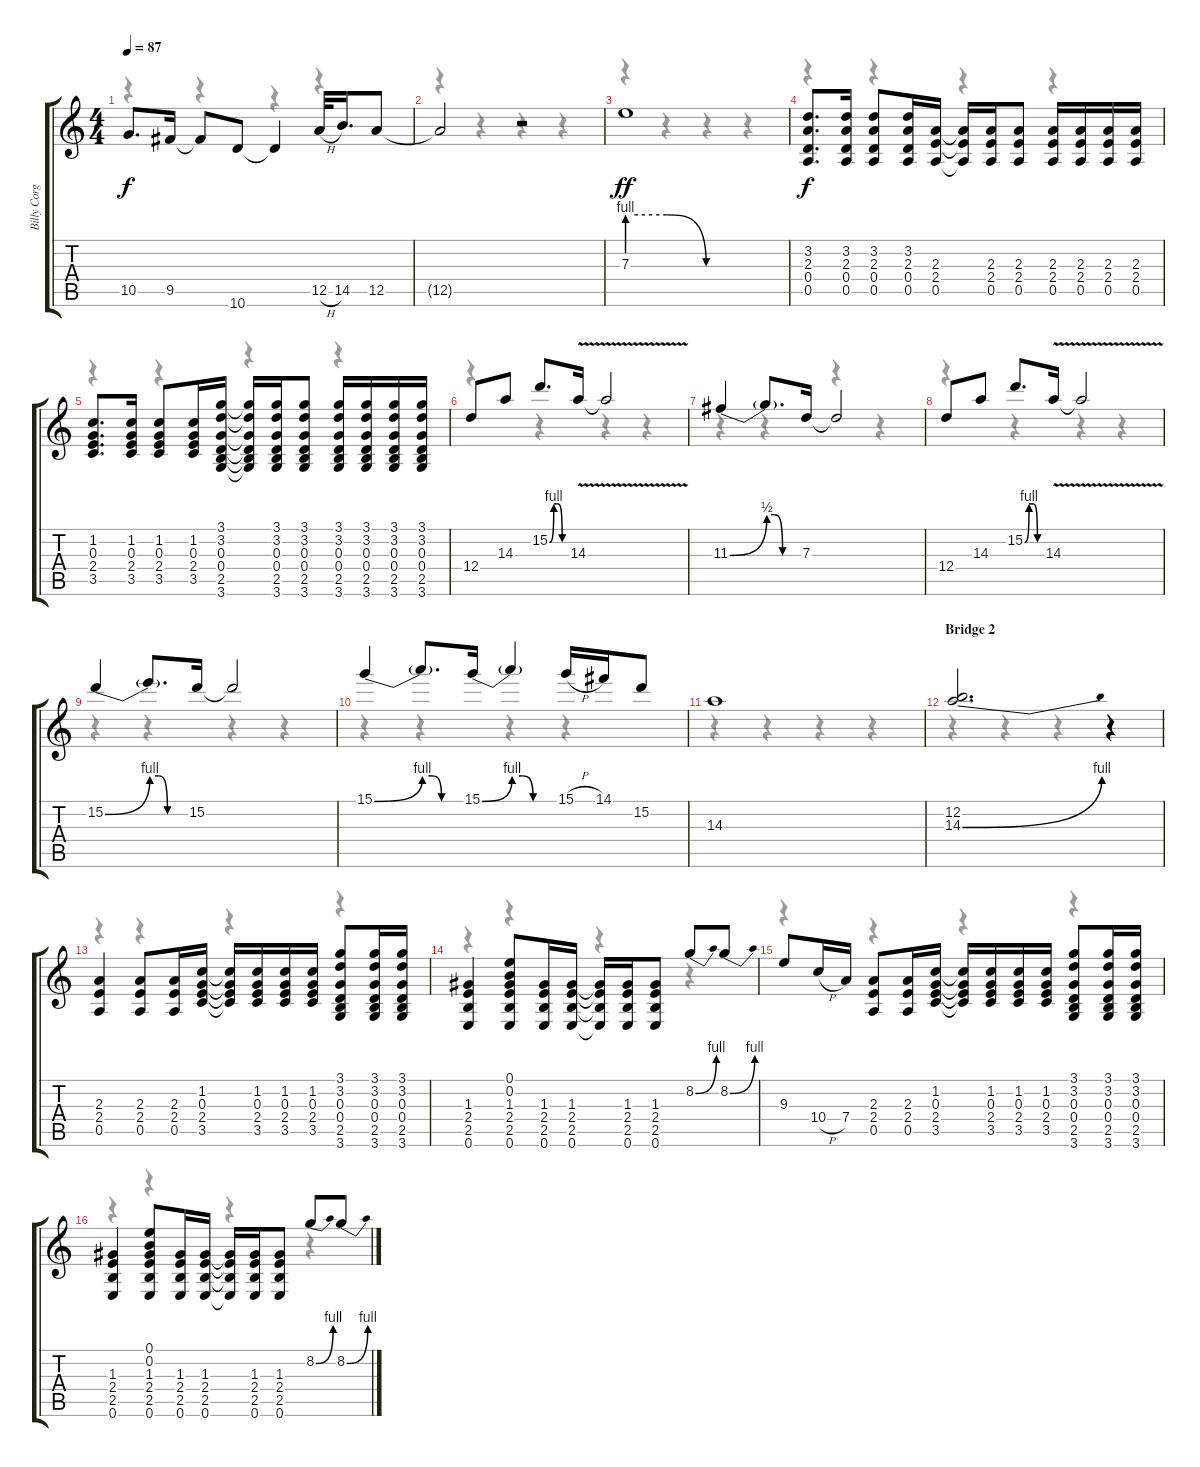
\track ("Billy Corgan - Lead Guitar" "Billy Corg") {instrument distortionguitar}
\staff {score tabs}
\tuning (E4 B3 G3 D3 A2 E2) {hide}
\voice
\ts (4 4)
\tempo 87
\clef g2
\ks c
10.5.8{d dy f} 9.5.16 9.5{t}.8 10.6.8 10.6{t}.4 12.5{h}.32 14.5.16{d} 12.5.8 |
12.5{t}.2 r.2 |
7.3{be (custom 0 4 15 4 30 0 60 0)}.1{dy ff} |
(3.2 2.3 0.4 0.5).8{d dy f} (3.2 2.3 0.4 0.5).16 (3.2 2.3 0.4 0.5).8 (3.2 2.3 0.4 0.5).16 (2.3 2.4 0.5).16 (2.3{t} 2.4{t} 0.5{t}).16 (2.3 2.4 0.5).16 (2.3 2.4 0.5).8 (2.3 2.4 0.5).16 (2.3 2.4 0.5).16 (2.3 2.4 0.5).16 (2.3 2.4 0.5).16 |
(1.2 0.3 2.4 3.5).8{d} (1.2 0.3 2.4 3.5).16 (1.2 0.3 2.4 3.5).8 (1.2 0.3 2.4 3.5).16 (3.1 3.2 0.3 0.4 2.5 3.6).16 (3.1{t} 3.2{t} 0.3{t} 0.4{t} 2.5{t} 3.6{t}).16 (3.1 3.2 0.3 0.4 2.5 3.6).16 (3.1 3.2 0.3 0.4 2.5 3.6).8 (3.1 3.2 0.3 0.4 2.5 3.6).16 (3.1 3.2 0.3 0.4 2.5 3.6).16 (3.1 3.2 0.3 0.4 2.5 3.6).16 (3.1 3.2 0.3 0.4 2.5 3.6).16 |
12.4.8 14.3.8 15.2{be (custom 0 0 15 4 30 4 45 0 60 0)}.8{d} 14.3{v}.16 14.3{v t}.2 |
11.3{be (bend 0 0 60 2)}.4 11.3{be (custom 0 2 15 2 30 0 60 0) t}.8{d} 7.3.16 7.3{t}.2 |
12.4.8 14.3.8 15.2{be (custom 0 0 15 4 30 4 45 0 60 0)}.8{d} 14.3{v}.16 14.3{v t}.2 |
15.2{be (bend 0 0 60 4)}.4 15.2{be (custom 0 4 15 4 30 0 60 0) t}.8{d} 15.2.16 15.2{t}.2 |
15.1{be (bend 0 0 60 4)}.4 15.1{be (custom 0 4 15 4 30 0 60 0) t}.8{d} 15.1{be (bend 0 0 60 4)}.16 15.1{be (custom 0 4 15 4 30 0 60 0) t}.4 15.1{h}.16 14.1.16 15.2.8 |
14.3.1 |
\section ("" "Bridge 2")
(12.2 14.3{be (bend 0 0 60 4)}).2{d} r.4 |
(2.3 2.4 0.5).4 (2.3 2.4 0.5).8 (2.3 2.4 0.5).16 (1.2 0.3 2.4 3.5).16 (1.2{t} 0.3{t} 2.4{t} 3.5{t}).16 (1.2 0.3 2.4 3.5).16 (1.2 0.3 2.4 3.5).16 (1.2 0.3 2.4 3.5).16 (3.1 3.2 0.3 0.4 2.5 3.6).8 (3.1 3.2 0.3 0.4 2.5 3.6).16 (3.1 3.2 0.3 0.4 2.5 3.6).16 |
(1.3 2.4 2.5 0.6).4 (0.1 0.2 1.3 2.4 2.5 0.6).8 (1.3 2.4 2.5 0.6).16 (1.3 2.4 2.5 0.6).16 (1.3{t} 2.4{t} 2.5{t} 0.6{t}).16 (1.3 2.4 2.5 0.6).16 (1.3 2.4 2.5 0.6).8 8.2{be (bend 0 0 60 4)}.8 8.2{be (bend 0 0 60 4)}.8 |
9.3.8 10.4{h}.16 7.4.16 (2.3 2.4 0.5).8 (2.3 2.4 0.5).16 (1.2 0.3 2.4 3.5).16 (1.2{t} 0.3{t} 2.4{t} 3.5{t}).16 (1.2 0.3 2.4 3.5).16 (1.2 0.3 2.4 3.5).16 (1.2 0.3 2.4 3.5).16 (3.1 3.2 0.3 0.4 2.5 3.6).8 (3.1 3.2 0.3 0.4 2.5 3.6).16 (3.1 3.2 0.3 0.4 2.5 3.6).16 |
(1.3 2.4 2.5 0.6).4 (0.1 0.2 1.3 2.4 2.5 0.6).8 (1.3 2.4 2.5 0.6).16 (1.3 2.4 2.5 0.6).16 (1.3{t} 2.4{t} 2.5{t} 0.6{t}).16 (1.3 2.4 2.5 0.6).16 (1.3 2.4 2.5 0.6).8 8.2{be (bend 0 0 60 4)}.8 8.2{be (bend 0 0 60 4)}.8
\voice
\clef g2
\ottava regular
\simile none
\ks c
r.4{dy f} r.4 r.4 r.4 |
r.4 r.4 r.4 r.4 |
r.4 r.4 r.4 r.4 |
r.4 r.4 r.4 r.4 |
r.4 r.4 r.4 r.4 |
r.4 r.4 r.4 r.4 |
r.4 r.4 r.4 r.4 |
r.4 r.4 r.4 r.4 |
r.4 r.4 r.4 r.4 |
r.4 r.4 r.4 r.4 |
r.4 r.4 r.4 r.4 |
r.4 r.4 r.4 r.4 |
r.4 r.4 r.4 r.4 |
r.4 r.4 r.4 r.4 |
r.4 r.4 r.4 r.4 |
r.4 r.4 r.4 r.4
